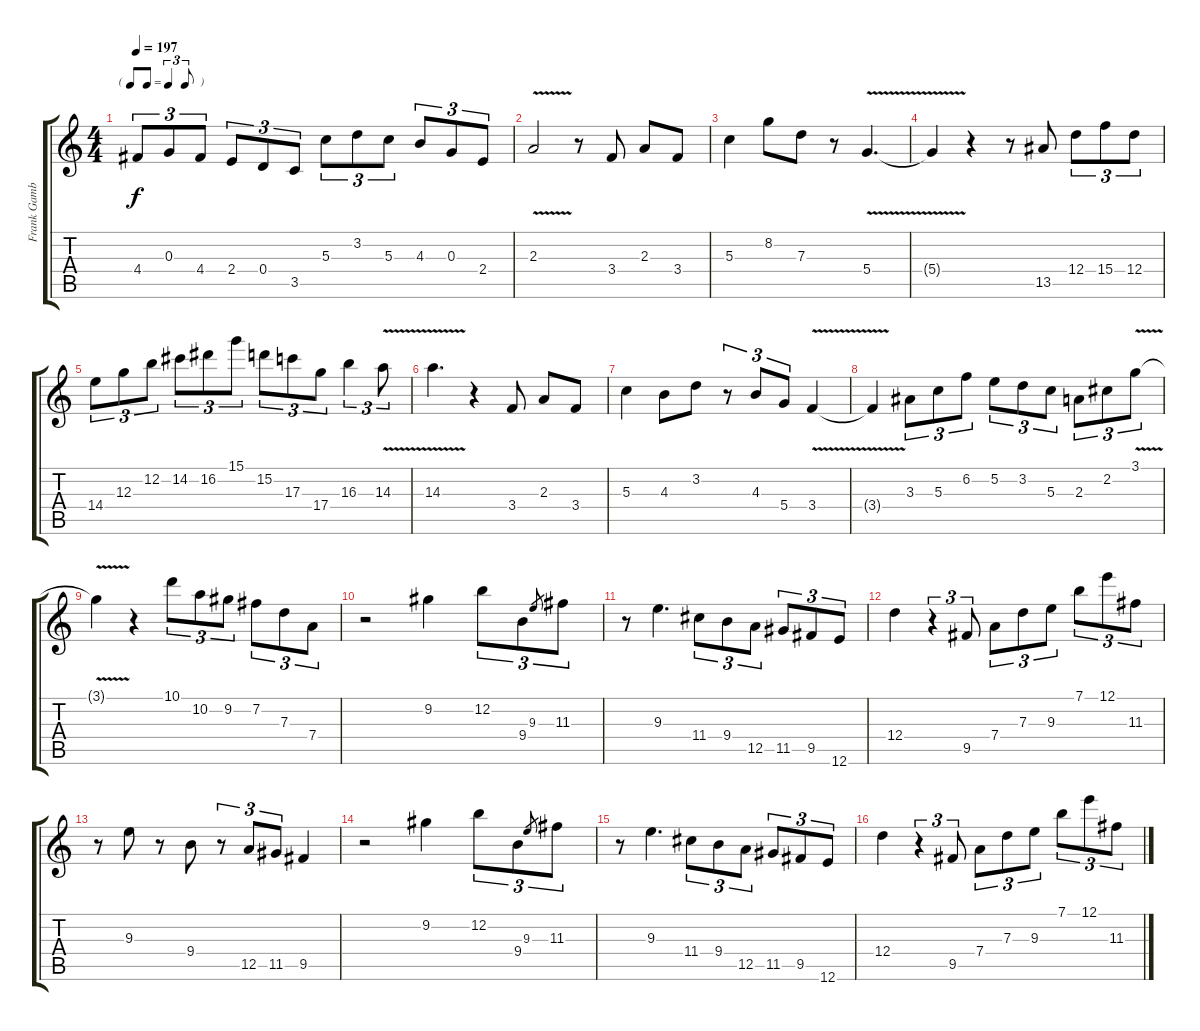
\track ("Frank Gambale Lead" "Frank Gamb") {instrument overdrivenguitar}
\staff {score tabs}
\tuning (E4 B3 G3 D3 A2 E2) {hide}
\ts (4 4)
\tf triplet8th
\tempo 197
\clef g2
\ks c
4.4.8{tu (3 2) dy f} 0.3.8{tu (3 2)} 4.4.8{tu (3 2)} 2.4.8{tu (3 2)} 0.4.8{tu (3 2)} 3.5.8{tu (3 2)} 5.3.8{tu (3 2)} 3.2.8{tu (3 2)} 5.3.8{tu (3 2)} 4.3.8{tu (3 2)} 0.3.8{tu (3 2)} 2.4.8{tu (3 2)} |
2.3{v}.2 r.8 3.4.8 2.3.8 3.4.8 |
5.3.4 8.2.8 7.3.8 r.8 5.4{v}.4{d} |
5.4{t}.4 r.4 r.8 13.5.8 12.4.8{tu (3 2)} 15.4.8{tu (3 2)} 12.4.8{tu (3 2)} |
14.4.8{tu (3 2)} 12.3.8{tu (3 2)} 12.2.8{tu (3 2)} 14.2.8{tu (3 2)} 16.2.8{tu (3 2)} 15.1.8{tu (3 2)} 15.2.8{tu (3 2)} 17.3.8{tu (3 2)} 17.4.8{tu (3 2)} 16.3.4{tu (3 2)} 14.3{v}.8{tu (3 2)} |
14.3{v}.4{d} r.4 3.4.8 2.3.8 3.4.8 |
5.3.4 4.3.8 3.2.8 r.8{tu (3 2)} 4.3.8{tu (3 2)} 5.4.8{tu (3 2)} 3.4{v}.4 |
3.4{t}.4 3.3.8{tu (3 2)} 5.3.8{tu (3 2)} 6.2.8{tu (3 2)} 5.2.8{tu (3 2)} 3.2.8{tu (3 2)} 5.3.8{tu (3 2)} 2.3.8{tu (3 2)} 2.2.8{tu (3 2)} 3.1{v}.8{tu (3 2)} |
3.1{t}.4 r.4 10.1.8{tu (3 2)} 10.2.8{tu (3 2)} 9.2.8{tu (3 2)} 7.2.8{tu (3 2)} 7.3.8{tu (3 2)} 7.4.8{tu (3 2)} |
r.2 9.2.4 12.2.8{tu (3 2)} 9.4.8{tu (3 2)} 9.3.8{gr} 11.3.8{tu (3 2)} |
r.8 9.3.4{d} 11.4.8{tu (3 2)} 9.4.8{tu (3 2)} 12.5.8{tu (3 2)} 11.5.8{tu (3 2)} 9.5.8{tu (3 2)} 12.6.8{tu (3 2)} |
12.4.4 r.4{tu (3 2)} 9.5.8{tu (3 2)} 7.4.8{tu (3 2)} 7.3.8{tu (3 2)} 9.3.8{tu (3 2)} 7.1.8{tu (3 2)} 12.1.8{tu (3 2)} 11.3.8{tu (3 2)} |
r.8 9.3.8 r.8 9.4.8 r.8{tu (3 2)} 12.5.8{tu (3 2)} 11.5.8{tu (3 2)} 9.5.4 |
r.2 9.2.4 12.2.8{tu (3 2)} 9.4.8{tu (3 2)} 9.3.8{gr} 11.3.8{tu (3 2)} |
r.8 9.3.4{d} 11.4.8{tu (3 2)} 9.4.8{tu (3 2)} 12.5.8{tu (3 2)} 11.5.8{tu (3 2)} 9.5.8{tu (3 2)} 12.6.8{tu (3 2)} |
12.4.4 r.4{tu (3 2)} 9.5.8{tu (3 2)} 7.4.8{tu (3 2)} 7.3.8{tu (3 2)} 9.3.8{tu (3 2)} 7.1.8{tu (3 2)} 12.1.8{tu (3 2)} 11.3.8{tu (3 2)}
